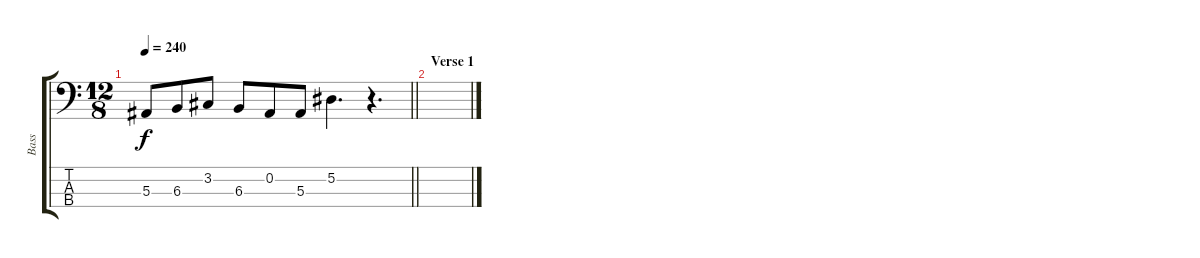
\track ("Bass" "Bass") {instrument electricbassfinger}
\staff {score tabs}
\tuning (Eb2 Bb1 F1 C1) {hide}
\ts (12 8)
\tempo 240
\clef f4
\barLineRight lightlight
\ks c
5.3.8{dy f} 6.3.8 3.2.8 6.3.8 0.2.8 5.3.8 5.2.4{d} r.4{d} |
\section ("" "Verse 1")
